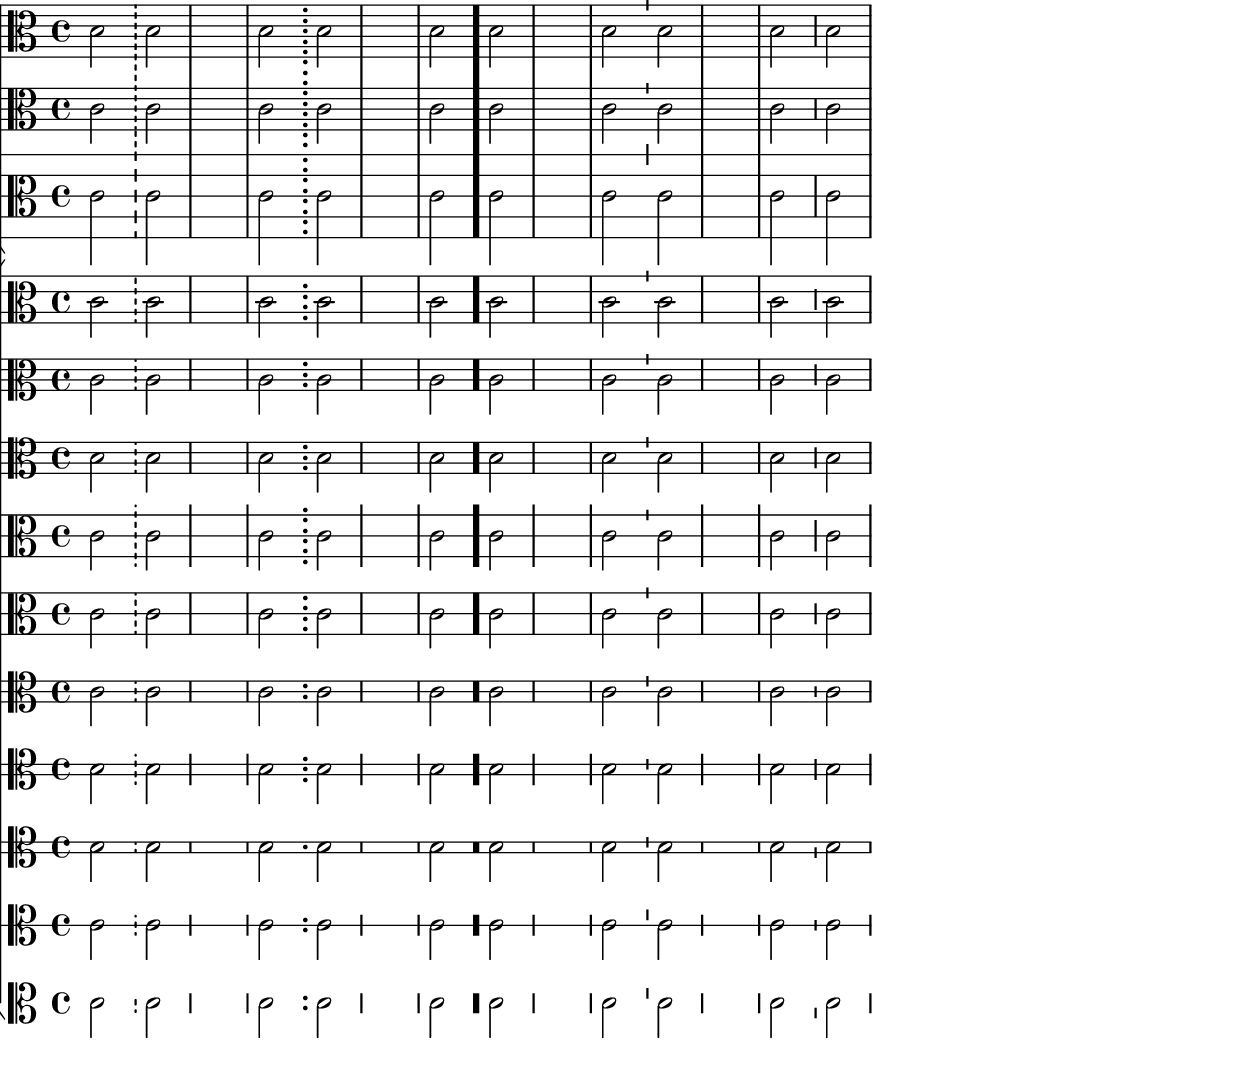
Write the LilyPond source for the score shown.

%% Generated by lilypond-book
%% Options: [exampleindent=10.16\mm,indent=0\mm,line-width=160\mm]
\include "lilypond-book-preamble.ly"


% ****************************************************************
% Start cut-&-pastable-section
% ****************************************************************

#(ly:set-option 'eps-box-padding 3.000000)



\paper {
  indent = 0\mm
  line-width = 160\mm
  % offset the left padding, also add 1mm as lilypond creates cropped
  % images with a little space on the right
  line-width = #(- line-width (* mm  3.000000) (* mm 1))
}

\layout {
  
}




% ****************************************************************
% ly snippet:
% ****************************************************************
\sourcefilename "/lilypond-2.23.82/input/regression/bar-lines.ly"
\sourcefileline 0
\version "2.23.6"

\header { texidoc = "Various types of bar lines can be drawn.

The dashes in a dashed bar line covers staff lines exactly. Dashed
bar lines between staves start and end on a half dash precisely.

The dots in a dotted bar line are in spaces.

A thick bar line is created by \bar \".\", which is consistent
with e.g. \bar \"|.\"

A tick bar line is a short line of the same length as a staff
space, centered on the top-most bar line.

A short bar line has a height of half the height of the staff, rounded
up to an integer number of staff spaces.  It is usually centered
vertically, but on short staves, it is shifted down to distinguish it
from a normal bar line."
}

bars = {
  s2 \bar "!" s
  s1
  s2 \bar ";" s
  s1
  s2 \bar "." s
  s1
  s2 \bar "'" s
  s1
  s2 \bar "," s
}

music = \fixed c' {
  \clef "alto"
  c2 c
  s1
  c2 c
  s1
  c2 c
  s1
  c2 c
  s1
  c2 c
}

<<
  \new StaffGroup <<
    \new Staff \with {
      \override StaffSymbol.line-count = #6
    } <<
      \bars \music
    >>

    \new Staff \music

    \new Staff \with {
      \override StaffSymbol.staff-space = 2
    } \music
  >>

  \new ChoirStaff <<
    \new Staff \with {
      \override StaffSymbol.line-positions = #'(-4 -2 2 5)
    } \music

    \new Staff \with {
      \override StaffSymbol.line-positions = #'(-2 0 2 4)
    } \music

    \new Staff \with {
      \override StaffSymbol.line-count = #4
    } \music

    \new Staff \with {
      \override StaffSymbol.line-positions = #'(-4 0 4)
      \override BarLine.bar-extent = #'(-3 . 3)
    } \music

    \new Staff \with {
      \override StaffSymbol.line-positions = #'(-4 0 4)
    } \music

    \new Staff \with {
      \override StaffSymbol.line-count = #3
    } \music
    \new Staff \with {
      \override StaffSymbol.line-count = #2
    } \music

    \new Staff \with {
      \override StaffSymbol.line-count = #2
      \override BarLine.bar-extent = #'(-0.5 . 0.5)
    } \music

    \new Staff \with {
      \override StaffSymbol.line-count = #1
    } \music

    \new Staff \with {
      \override StaffSymbol.line-count = #0
    } \music
  >>
>>



% ****************************************************************
% end ly snippet
% ****************************************************************
